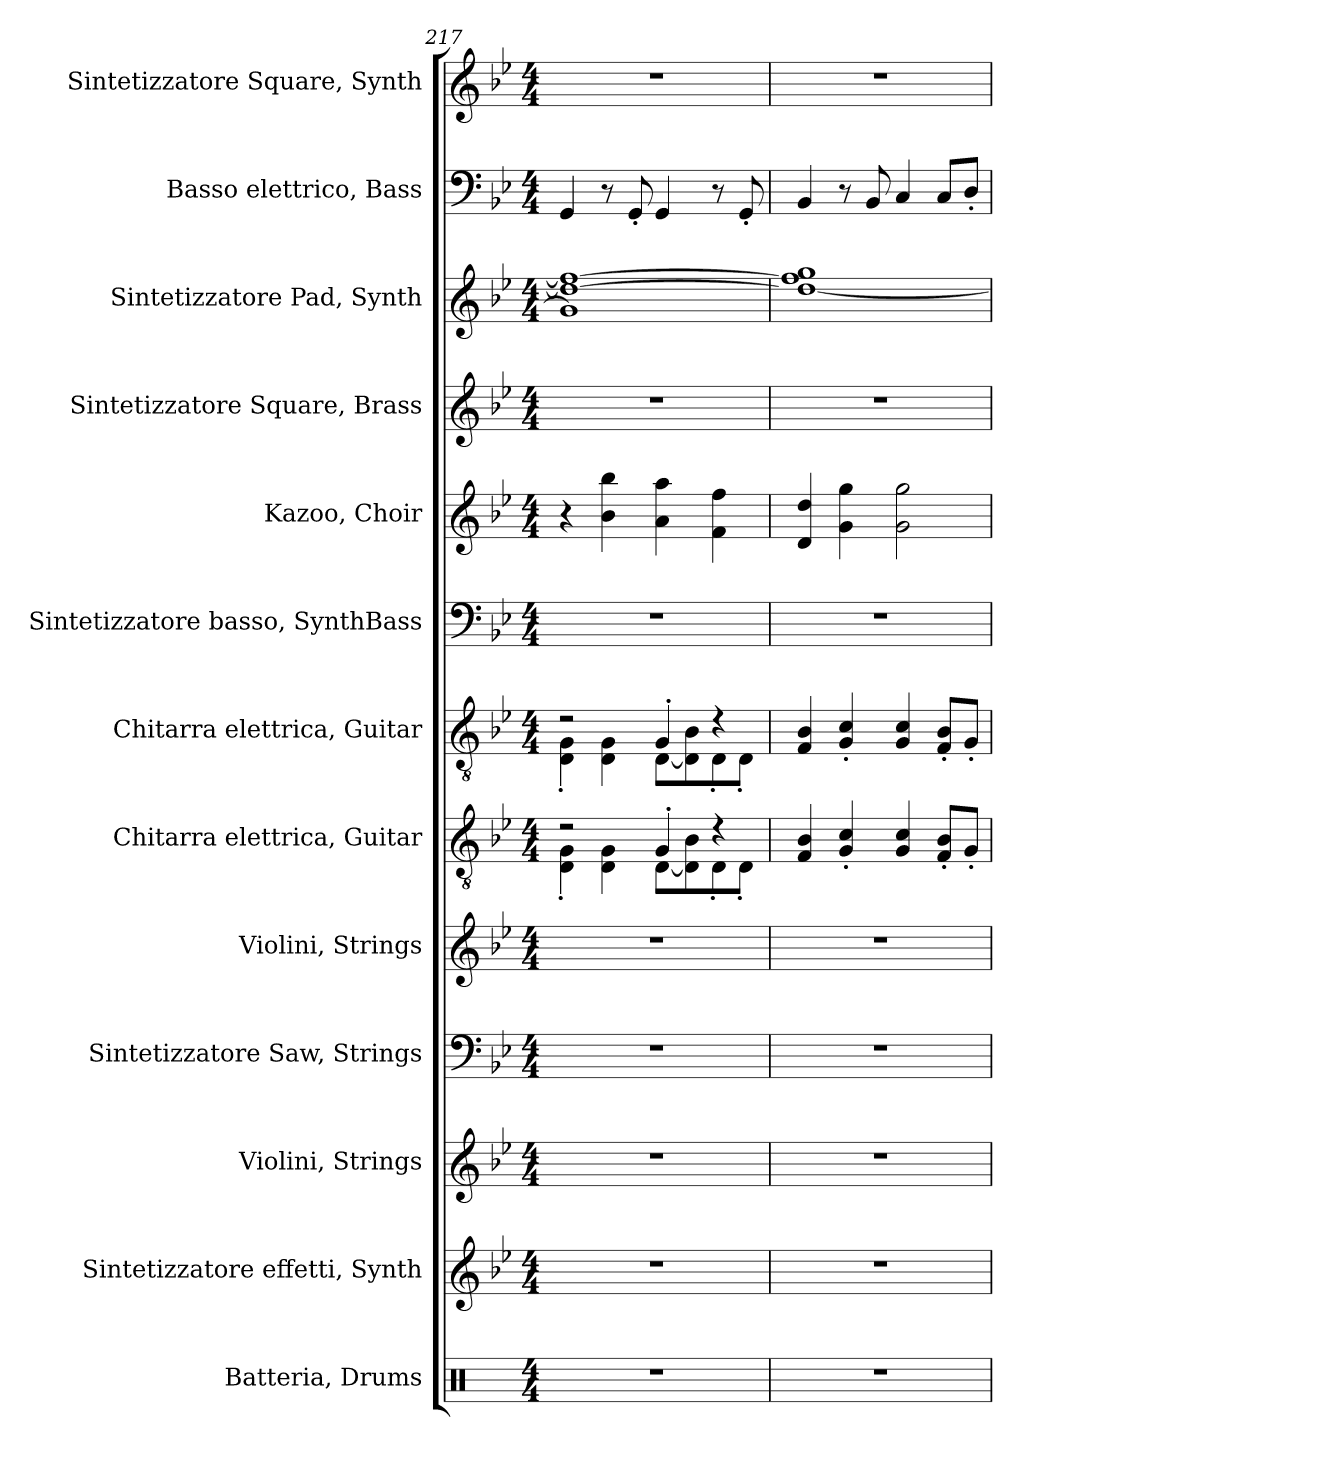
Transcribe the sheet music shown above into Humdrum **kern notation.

**kern	**kern	**kern	**kern	**kern	**kern	**kern	**kern	**kern	**kern	**kern	**kern	**kern
*part13	*part12	*part11	*part10	*part9	*part8	*part7	*part6	*part5	*part4	*part3	*part2	*part1
*staff13	*staff12	*staff11	*staff10	*staff9	*staff8	*staff7	*staff6	*staff5	*staff4	*staff3	*staff2	*staff1
*I"Batteria, Drums	*I"Sintetizzatore effetti, Synth	*I"Violini, Strings	*I"Sintetizzatore Saw, Strings	*I"Violini, Strings	*I"Chitarra elettrica, Guitar	*I"Chitarra elettrica, Guitar	*I"Sintetizzatore basso, SynthBass	*I"Kazoo, Choir	*I"Sintetizzatore Square, Brass	*I"Sintetizzatore Pad, Synth	*I"Basso elettrico, Bass	*I"Sintetizzatore Square, Synth
*I'Batt.	*I'Sint.	*I'Vl.	*I'Sint.	*I'Vl.	*I'Chit. el.	*I'Chit. el.	*I'Sint.	*I'Kaz.	*I'Sint.	*I'Sint.	*I'B. el.	*I'Sint.
!!LO:PB:g=z
*clefX	*clefG2	*clefG2	*clefF4	*clefG2	*clefGv2	*clefGv2	*clefF4	*clefG2	*clefG2	*clefG2	*clefF4	*clefG2
*	*	*	*	*	*	*	*	*	*	*	*ITrd7c12	*
*k[]	*k[b-e-]	*k[b-e-]	*k[b-e-]	*k[b-e-]	*k[b-e-]	*k[b-e-]	*k[b-e-]	*k[b-e-]	*k[b-e-]	*k[b-e-]	*k[b-e-]	*k[b-e-]
*M4/4	*M4/4	*M4/4	*M4/4	*M4/4	*M4/4	*M4/4	*M4/4	*M4/4	*M4/4	*M4/4	*M4/4	*M4/4
=217	=217	=217	=217	=217	=217	=217	=217	=217	=217	=217	=217	=217
*	*	*	*	*	*^	*^	*	*	*	*^	*	*
1r	1r	1r	1r	1r	2r	4D\' 4G\'	2r	4D\' 4G\'	1r	4r	1r	1dd_ 1ff_	1g]	4GGG/	1r
.	.	.	.	.	.	4D\ 4G\	.	4D\ 4G\	.	4b-\ 4bb-\	.	.	.	8r	.
.	.	.	.	.	.	.	.	.	.	.	.	.	.	8GGG'/	.
.	.	.	.	.	4G'/	[8D\L	4G'/	[8D\L	.	4a\ 4aa\	.	.	.	4GGG/	.
.	.	.	.	.	.	8D\] 8B-\	.	8D\] 8B-\	.	.	.	.	.	.	.
.	.	.	.	.	4r	8D'\	4r	8D'\	.	4f\ 4ff\	.	.	.	8r	.
.	.	.	.	.	.	8D'\J	.	8D'\J	.	.	.	.	.	8GGG'/	.
*	*	*	*	*	*v	*v	*	*	*	*	*	*v	*v	*	*
*	*	*	*	*	*	*v	*v	*	*	*	*	*	*
=218	=218	=218	=218	=218	=218	=218	=218	=218	=218	=218	=218	=218
1r	1r	1r	1r	1r	4F/ 4B-/	4F/ 4B-/	1r	4d/ 4dd/	1r	1dd_ 1ff] 1gg	4BBB-/	1r
.	.	.	.	.	4G/' 4c/'	4G/' 4c/'	.	4g\ 4gg\	.	.	8r	.
.	.	.	.	.	.	.	.	.	.	.	8BBB-/	.
.	.	.	.	.	4G/ 4c/	4G/ 4c/	.	2g\ 2gg\	.	.	4CC/	.
.	.	.	.	.	8F/' 8B-/'L	8F/' 8B-/'L	.	.	.	.	8CC/L	.
.	.	.	.	.	8G'/J	8G'/J	.	.	.	.	8DD'/J	.
=	=	=	=	=	=	=	=	=	=	=	=	=
*-	*-	*-	*-	*-	*-	*-	*-	*-	*-	*-	*-	*-
